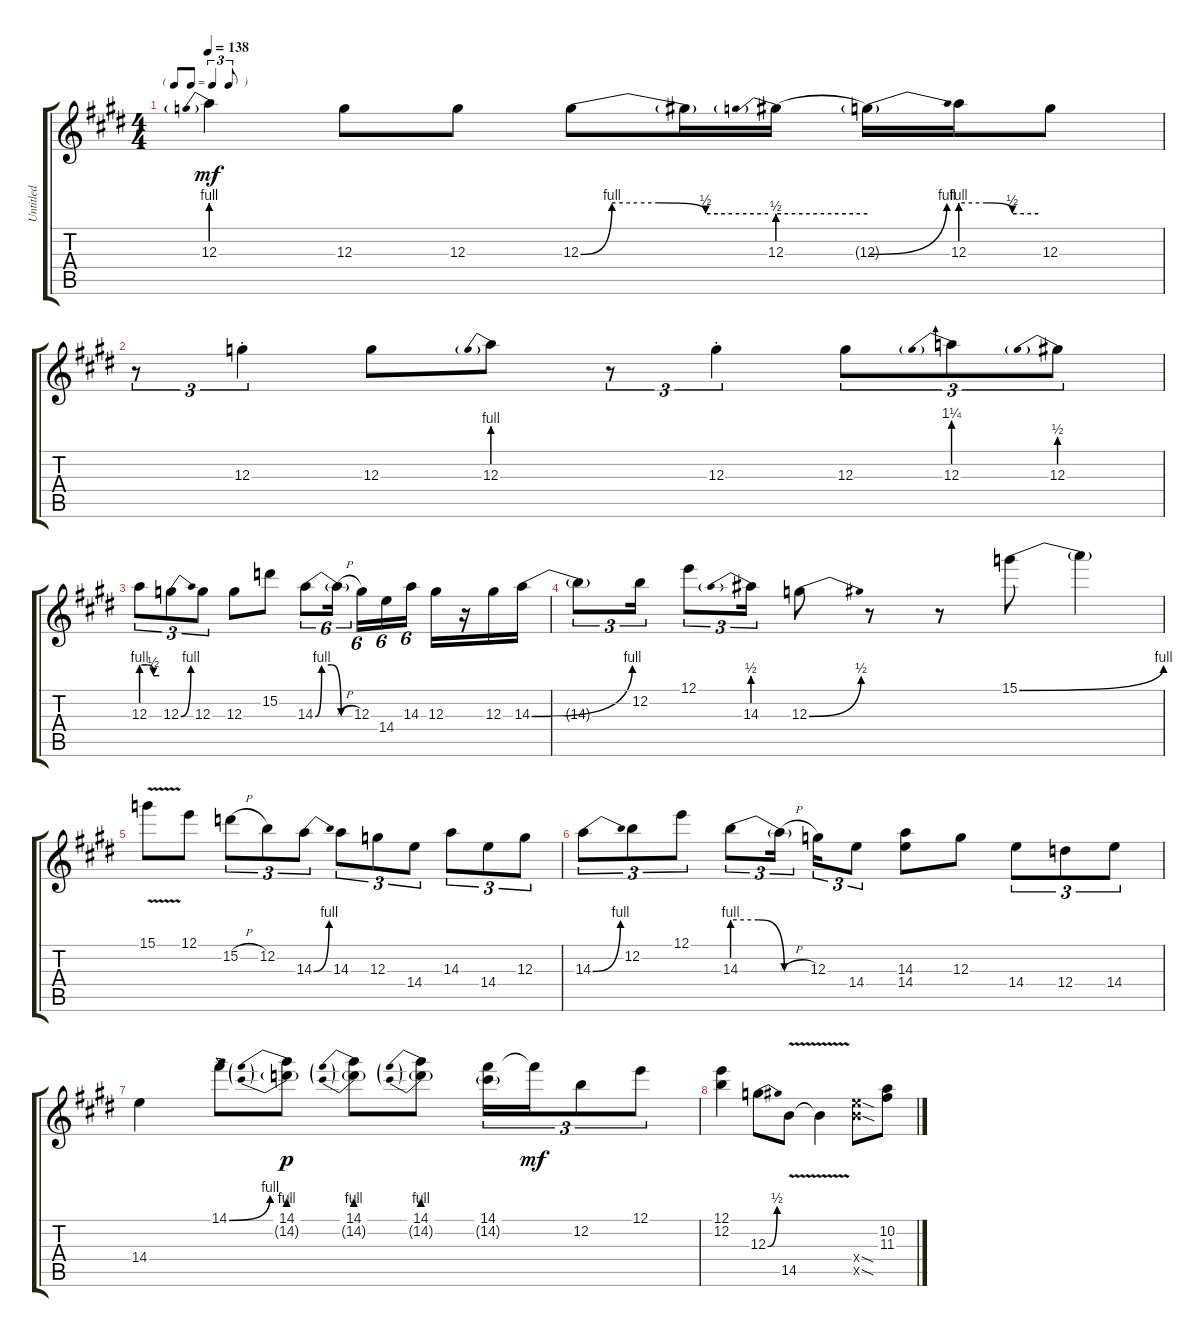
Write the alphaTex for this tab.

\track ("Untitled" "Untitled") {instrument distortionguitar}
\staff {score tabs}
\tuning (E4 B3 G3 D3 A2 E2) {hide}
\ts (4 4)
\tf triplet8th
\tempo 138
\clef g2
\ks c#minor
12.3{be (prebend 0 4 60 4)}.4{dy mf} 12.3.8 12.3.8 12.3{be (custom 0 0 10 4 25 4 40 2 60 2)}.8 12.3{t}.16 12.3{be (prebend 0 2 60 2)}.16 12.3{be (bend 0 0 60 4) t}.16 12.3{be (custom 0 4 20 4 40 2 60 2)}.16 12.3.8 |
r.8{tu (3 2)} 12.3{st}.4{tu (3 2)} 12.3.8 12.3{be (prebend 0 4 60 4)}.8 r.8{tu (3 2)} 12.3{st}.4{tu (3 2)} 12.3.8{tu (3 2)} 12.3{be (prebend 0 5 60 5)}.8{tu (3 2)} 12.3{be (prebend 0 2 60 2)}.8{tu (3 2)} |
12.3{be (custom 0 4 20 4 40 2 60 2)}.8{tu (3 2)} 12.3{be (bend 0 0 60 4)}.8{tu (3 2)} 12.3.8{tu (3 2)} 12.3.8 15.2.8 14.3{be (custom 0 0 10 4 25 4 40 0 60 0)}.8{tu (6 4)} 14.3{h t}.16{tu (6 4) beam splitsecondary} 12.3.16{tu (6 4)} 14.4.16{tu (6 4)} 14.3.16{tu (6 4)} 12.3.16 r.16 12.3.16 14.3{be (bend 0 0 60 4)}.16 |
14.3{t}.8{tu (3 2)} 12.2.16{tu (3 2)} 12.1.8{tu (3 2)} 14.3{be (prebend 0 2 60 2)}.16{tu (3 2)} 12.3{be (bend 0 0 60 2)}.8 r.8 r.8 15.1{be (bend 0 0 60 4)}.8 15.1{t}.4 |
15.1{v}.8 12.1.8 15.2{h}.8{tu (3 2)} 12.2.8{tu (3 2)} 14.3{be (bend 0 0 60 4)}.8{tu (3 2)} 14.3.8{tu (3 2)} 12.3.8{tu (3 2)} 14.4.8{tu (3 2)} 14.3.8{tu (3 2)} 14.4.8{tu (3 2)} 12.3.8{tu (3 2)} |
14.3{be (bend 0 0 60 4)}.8{tu (3 2)} 12.2.8{tu (3 2)} 12.1.8{tu (3 2)} 14.3{be (custom 0 4 20 4 40 0 60 0)}.8{tu (3 2)} 14.3{h t}.16{tu (3 2) beam splitsecondary} 12.3.16{tu (3 2)} 14.4.8{tu (3 2)} (14.3 14.4).8 12.3.8 14.4.8{tu (3 2)} 12.4.8{tu (3 2)} 14.4.8{tu (3 2)} |
14.4.4 14.1{be (bend 0 0 60 4)}.8 (14.1{be (prebend 0 4 60 4)} 14.2{be (prebend 0 2 60 2) g}).8{dy p} (14.1{be (prebend 0 4 60 4)} 14.2{be (prebend 0 2 60 2) g}).8 (14.1{be (prebend 0 4 60 4)} 14.2{be (prebend 0 2 60 2) g}).8 (14.1 14.2{g}).16{tu (3 2)} 14.1{t}.16{tu (3 2) dy mf} 12.2.8{tu (3 2)} 12.1.8{tu (3 2)} |
(12.1 12.2).4 12.3{be (bend 0 0 60 2)}.8 14.5{v}.8 14.5{t}.4 (14.4{sod x} 14.5{sod x}).8 (10.2{ss} 11.3{ss}).8
